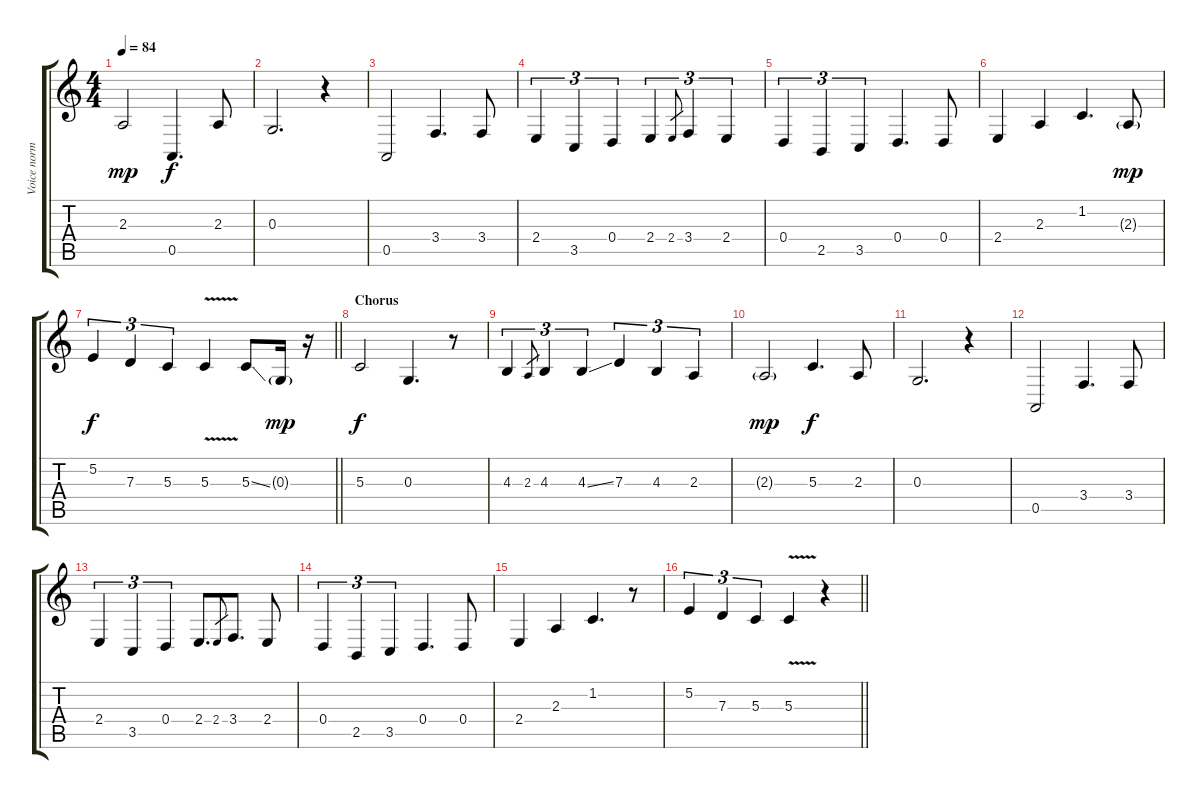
\track ("Voice normal ( without capo)" "Voice norm") {instrument lead6voice}
\staff {score tabs}
\tuning (E4 B3 G3 D3 A2 E2) {hide}
\ts (4 4)
\tempo 84
\clef g2
\ks c
2.3.2{dy mp} 0.5.4{d dy f} 2.3.8 |
0.3.2{d} r.4 |
0.5.2 3.4.4{d} 3.4.8 |
2.4.4{tu (3 2)} 3.5.4{tu (3 2)} 0.4.4{tu (3 2)} 2.4.4{tu (3 2)} 2.4.8{gr} 3.4.4{tu (3 2)} 2.4.4{tu (3 2)} |
0.4.4{tu (3 2)} 2.5.4{tu (3 2)} 3.5.4{tu (3 2)} 0.4.4{d} 0.4.8 |
2.4.4 2.3.4 1.2.4{d} 2.3{g}.8{dy mp} |
\barLineRight lightlight
5.2.4{tu (3 2) dy f} 7.3.4{tu (3 2)} 5.3.4{tu (3 2)} 5.3{v}.4 5.3{ss}.8 0.3{g}.16{dy mp} r.16 |
\section ("" "Chorus")
5.3.2{dy f} 0.3.4{d} r.8 |
4.3.4{tu (3 2)} 2.3.8{gr} 4.3.4{tu (3 2)} 4.3{ss}.4{tu (3 2)} 7.3.4{tu (3 2)} 4.3.4{tu (3 2)} 2.3.4{tu (3 2)} |
2.3{g}.2{dy mp} 5.3.4{d dy f} 2.3.8 |
0.3.2{d} r.4 |
0.5.2 3.4.4{d} 3.4.8 |
2.4.4{tu (3 2)} 3.5.4{tu (3 2)} 0.4.4{tu (3 2)} 2.4.8{d} 2.4.8{gr} 3.4.8{d} 2.4.8 |
0.4.4{tu (3 2)} 2.5.4{tu (3 2)} 3.5.4{tu (3 2)} 0.4.4{d} 0.4.8 |
2.4.4 2.3.4 1.2.4{d} r.8 |
\barLineRight lightlight
5.2.4{tu (3 2)} 7.3.4{tu (3 2)} 5.3.4{tu (3 2)} 5.3{v}.4 r.4
